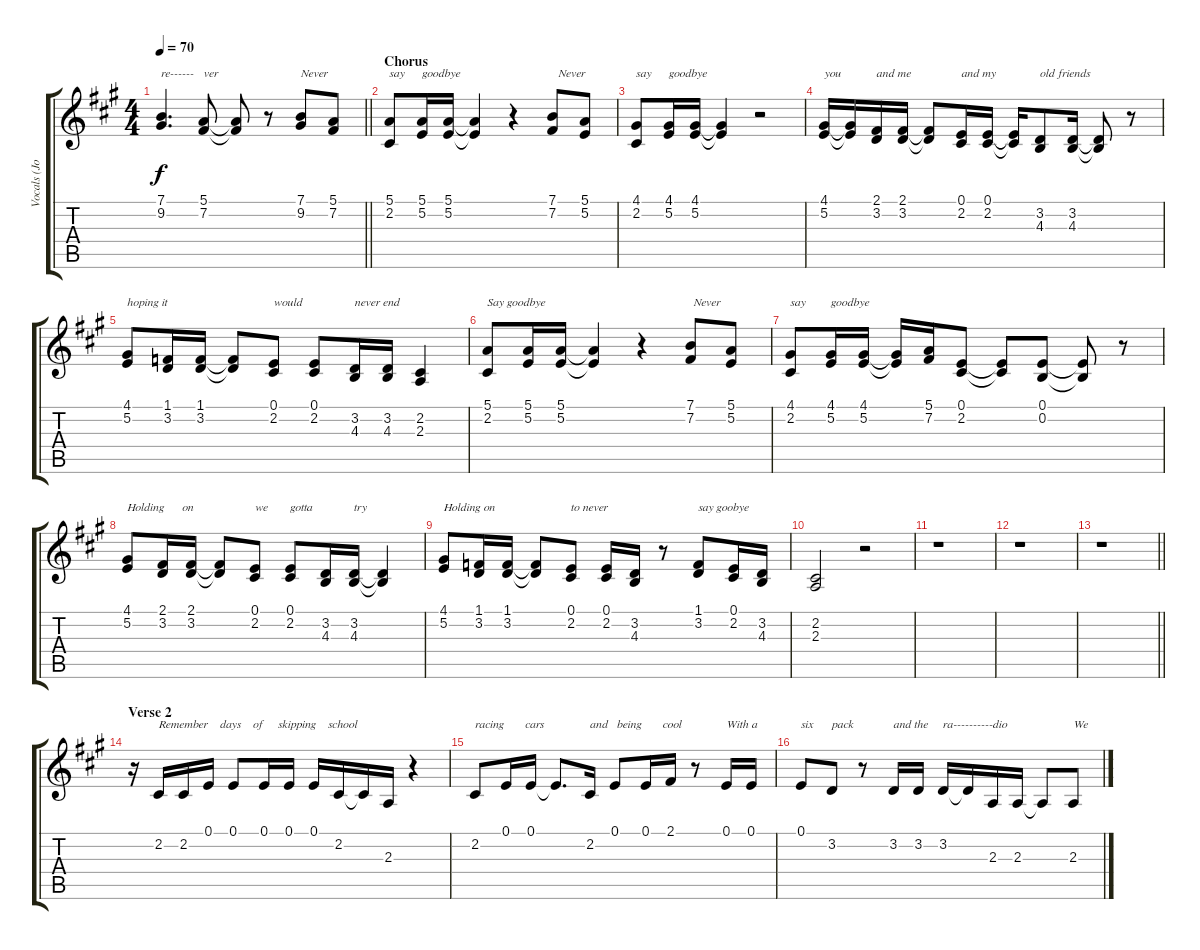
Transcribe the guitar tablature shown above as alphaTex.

\track ("Vocals (Jon Bon Jovi)" "Vocals (Jo") {mute instrument lead6voice}
\staff {score tabs}
\tuning (E4 B3 G3 D3 A2 E2) {hide}
\ts (4 4)
\tempo 70
\clef g2
\barLineRight lightlight
\ks a
(7.1 9.2).4{d txt "re------" dy f} (5.1 7.2).8{txt "ver"} (5.1{t} 7.2{t}).8 r.8 (7.1 9.2).8{txt "Never"} (5.1 7.2).8 |
\section ("" "Chorus")
(5.1 2.2).8{txt "say"} (5.1 5.2).16{txt "goodbye"} (5.1 5.2).16 (5.1{t} 5.2{t}).4 r.4 (7.1 7.2).8{txt "  Never"} (5.1 5.2).8 |
(4.1 2.2).8{txt "say"} (4.1 5.2).16{txt "goodbye"} (4.1 5.2).16 (4.1{t} 5.2{t}).4 r.2 |
(4.1 5.2).16{txt "you"} (4.1{t} 5.2{t}).16 (2.1 3.2).16{txt "and me"} (2.1 3.2).16 (2.1{t} 3.2{t}).8 (0.1 2.2).16{txt "and my"} (0.1 2.2).16 (0.1{t} 2.2{t}).16 (3.2 4.3).8{txt "old friends"} (3.2 4.3).16 (3.2{t} 4.3{t}).8 r.8 |
(4.1 5.2).8{txt "hoping it"} (1.1 3.2).16 (1.1 3.2).16 (1.1{t} 3.2{t}).8 (0.1 2.2).8{txt "would"} (0.1 2.2).8 (3.2 4.3).16{txt "never end"} (3.2 4.3).16 (2.2 2.3).4 |
(5.1 2.2).8{txt "Say goodbye"} (5.1 5.2).16 (5.1 5.2).16 (5.1{t} 5.2{t}).4 r.4 (7.1 7.2).8{txt " Never"} (5.1 5.2).8 |
(4.1 2.2).8{txt "say"} (4.1 5.2).16{txt "goodbye"} (4.1 5.2).16 (4.1{t} 5.2{t}).16 (5.1 7.2).16 (0.1 2.2).8 (0.1{t} 2.2{t}).8 (0.1 0.2).8 (0.1{t} 0.2{t}).8 r.8 |
(4.1 5.2).8{txt "Holding      on"} (2.1 3.2).16 (2.1 3.2).16 (2.1{t} 3.2{t}).8 (0.1 2.2).8{txt "we"} (0.1 2.2).8{txt "gotta"} (3.2 4.3).16 (3.2 4.3).16{txt "try"} (3.2{t} 4.3{t}).4 |
(4.1 5.2).8{txt "Holding on"} (1.1 3.2).16 (1.1 3.2).16 (1.1{t} 3.2{t}).8 (0.1 2.2).8{txt "to never"} (0.1 2.2).16 (3.2 4.3).16 r.8 (1.1 3.2).8{txt "say goobye"} (0.1 2.2).16 (3.2 4.3).16 |
(2.2 2.3).2 r.2 |
r.1 |
r.1 |
\barLineRight lightlight
r.1 |
\section ("" "Verse 2")
r.16 2.2.16{txt "Remember    days    of     skipping    school"} 2.2.16 0.1.16 0.1.8 0.1.16 0.1.16 0.1.16 2.2.16 2.2{t}.16 2.3.16 r.4 |
2.2.8{txt "racing       cars"} 0.1.16 0.1.16 0.1{t}.8{d} 2.2.16{txt "and   being       cool"} 0.1.8 0.1.16 2.1.16 r.8 0.1.16{txt "With a"} 0.1.16 |
0.1.8{txt "six"} 3.2.8{txt "pack"} r.8 3.2.16{txt "and the"} 3.2.16 3.2.16{txt "ra----------"} 3.2{t}.16 2.3.16{txt "dio"} 2.3.16 2.3{t}.8 2.3.8{txt "We"}
